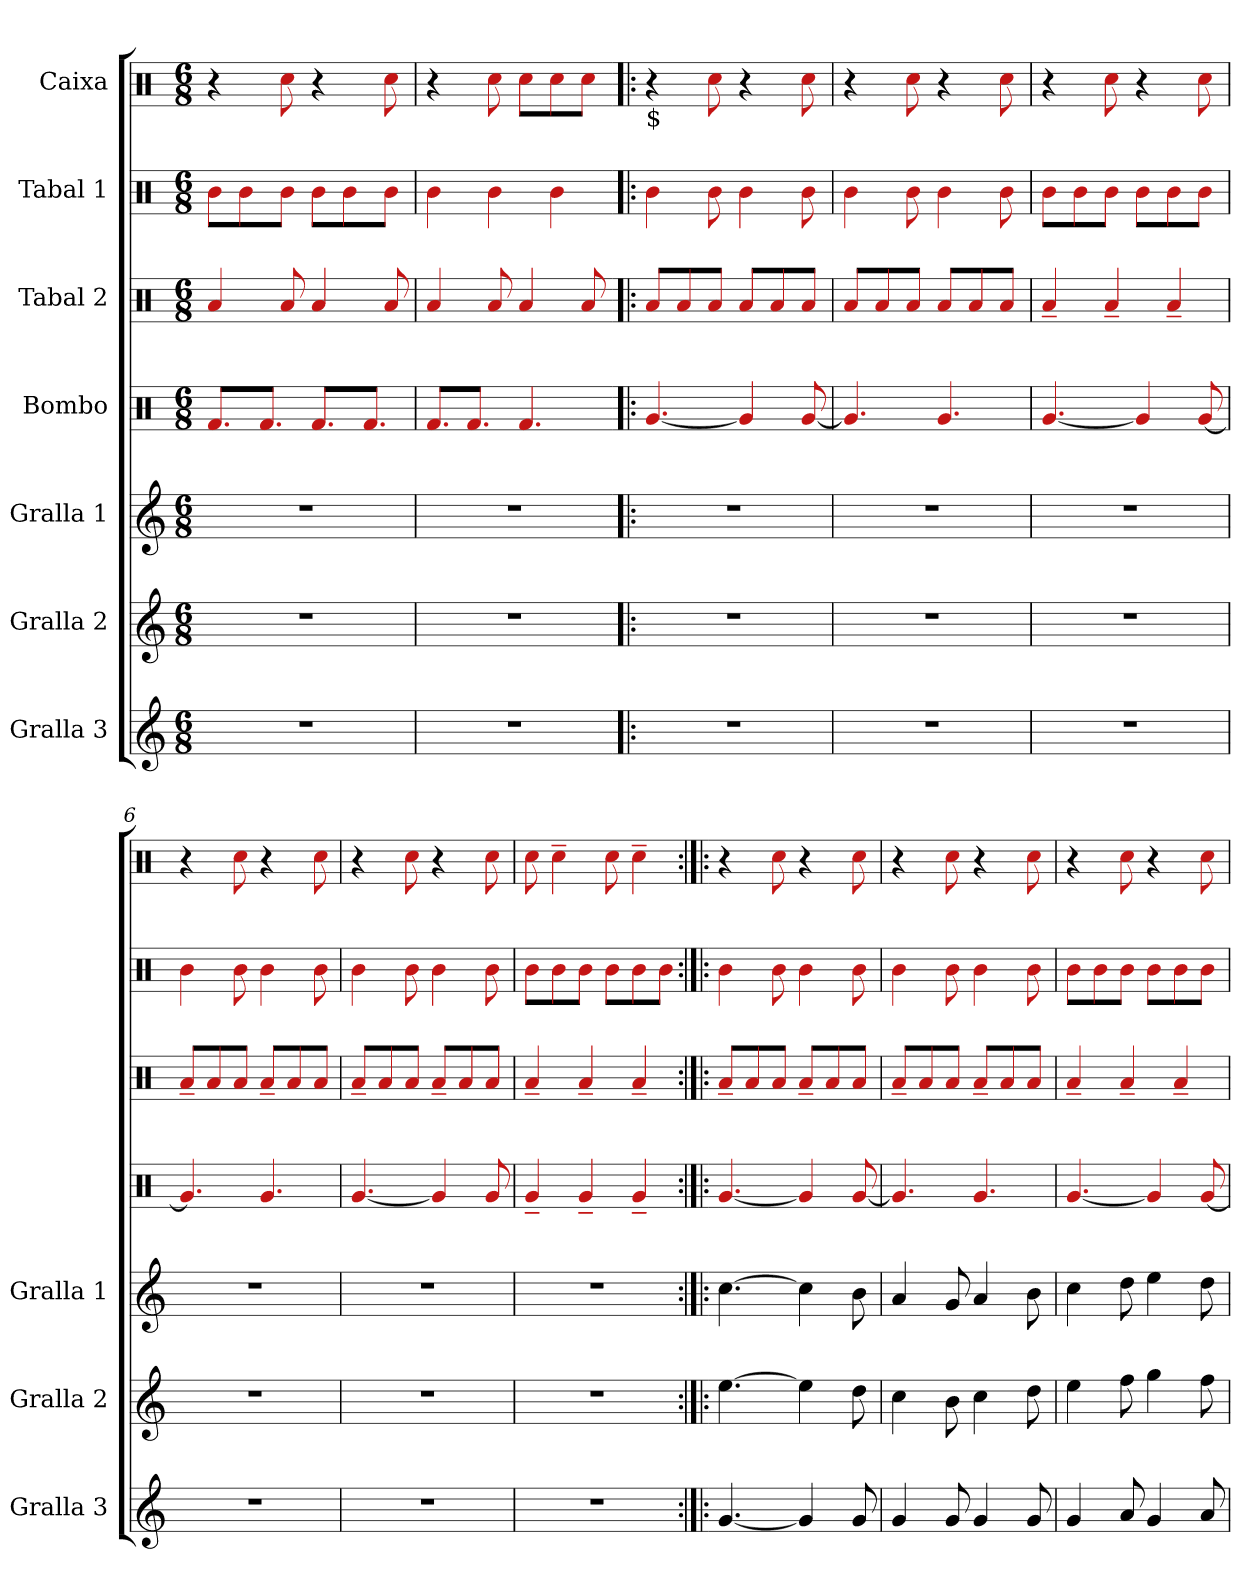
**kern	**kern	**kern	**kern	**kern	**kern	**kern
*part7	*part6	*part5	*part4	*part3	*part2	*part1
*staff7	*staff6	*staff5	*staff4	*staff3	*staff2	*staff1
*I"Gralla 3	*I"Gralla 2	*I"Gralla 1	*I"Bombo	*I"Tabal 2	*I"Tabal 1	*I"Caixa
*I'Gralla 3	*I'Gralla 2	*I'Gralla 1	*	*	*	*
*clefG2	*clefG2	*clefG2	*clefX	*clefX	*clefX	*clefX
*k[]	*k[]	*k[]	*k[]	*k[]	*k[]	*k[]
*M6/8	*M6/8	*M6/8	*M6/8	*M6/8	*M6/8	*M6/8
*MM150	*MM150	*MM150	*MM150	*MM150	*MM150	*MM150
=1	=1	=1	=1	=1	=1	=1
2.r	2.r	2.r	8.f/L	4a/	8b\L	4r
.	.	.	.	.	8b\	.
.	.	.	8.f/J	.	.	.
.	.	.	.	8a/	8b\J	8cc\
.	.	.	8.f/L	4a/	8b\L	4r
.	.	.	.	.	8b\	.
.	.	.	8.f/J	.	.	.
.	.	.	.	8a/	8b\J	8cc\
=2	=2	=2	=2	=2	=2	=2
2.r	2.r	2.r	8.f/L	4a/	4b\	4r
.	.	.	8.f/J	.	.	.
.	.	.	.	8a/	4b\	8cc\
.	.	.	4.f/	4a/	.	8cc\L
.	.	.	.	.	4b\	8cc\
.	.	.	.	8a/	.	8cc\J
=3!|:	=3!|:	=3!|:	=3!|:	=3!|:	=3!|:	=3!|:
!	!	!	!	!	!	!LO:TX:b:t=$
2.r	2.r	2.r	[4.g/	8a/L	4b\	4r
.	.	.	.	8a/	.	.
.	.	.	.	8a/J	8b\	8cc\
.	.	.	4g/]	8a/L	4b\	4r
.	.	.	.	8a/	.	.
.	.	.	[8g/	8a/J	8b\	8cc\
=4	=4	=4	=4	=4	=4	=4
2.r	2.r	2.r	4.g/]	8a/L	4b\	4r
.	.	.	.	8a/	.	.
.	.	.	.	8a/J	8b\	8cc\
.	.	.	4.g/	8a/L	4b\	4r
.	.	.	.	8a/	.	.
.	.	.	.	8a/J	8b\	8cc\
!!LO:PB:g=z
=5	=5	=5	=5	=5	=5	=5
2.r	2.r	2.r	[4.g/	4a~/	8b\L	4r
.	.	.	.	.	8b\	.
.	.	.	.	4a~/	8b\J	8cc\
.	.	.	4g/]	.	8b\L	4r
.	.	.	.	4a~/	8b\	.
.	.	.	[8g/	.	8b\J	8cc\
=6	=6	=6	=6	=6	=6	=6
2.r	2.r	2.r	4.g/]	8a~/L	4b\	4r
.	.	.	.	8a/	.	.
.	.	.	.	8a/J	8b\	8cc\
.	.	.	4.g/	8a~/L	4b\	4r
.	.	.	.	8a/	.	.
.	.	.	.	8a/J	8b\	8cc\
=7	=7	=7	=7	=7	=7	=7
2.r	2.r	2.r	[4.g/	8a~/L	4b\	4r
.	.	.	.	8a/	.	.
.	.	.	.	8a/J	8b\	8cc\
.	.	.	4g/]	8a~/L	4b\	4r
.	.	.	.	8a/	.	.
.	.	.	8g/	8a/J	8b\	8cc\
=8	=8	=8	=8	=8	=8	=8
2.r	2.r	2.r	4g~/	4a~/	8b\L	8cc\
.	.	.	.	.	8b\	4cc~\
.	.	.	4g~/	4a~/	8b\J	.
.	.	.	.	.	8b\L	8cc\
.	.	.	4g~/	4a~/	8b\	4cc~\
.	.	.	.	.	8b\J	.
!!LO:PB:g=z
=9:|!|:	=9:|!|:	=9:|!|:	=9:|!|:	=9:|!|:	=9:|!|:	=9:|!|:
[4.g/	[4.ee\	[4.cc\	[4.g/	8a~/L	4b\	4r
.	.	.	.	8a/	.	.
.	.	.	.	8a/J	8b\	8cc\
4g/]	4ee\]	4cc\]	4g/]	8a~/L	4b\	4r
.	.	.	.	8a/	.	.
8g/	8dd\	8b\	[8g/	8a/J	8b\	8cc\
=10	=10	=10	=10	=10	=10	=10
4g/	4cc\	4a/	4.g/]	8a~/L	4b\	4r
.	.	.	.	8a/	.	.
8g/	8b\	8g/	.	8a/J	8b\	8cc\
4g/	4cc\	4a/	4.g/	8a~/L	4b\	4r
.	.	.	.	8a/	.	.
8g/	8dd\	8b\	.	8a/J	8b\	8cc\
=11	=11	=11	=11	=11	=11	=11
4g/	4ee\	4cc\	[4.g/	4a~/	8b\L	4r
.	.	.	.	.	8b\	.
8a/	8ff\	8dd\	.	4a~/	8b\J	8cc\
4g/	4gg\	4ee\	4g/]	.	8b\L	4r
.	.	.	.	4a~/	8b\	.
8a/	8ff\	8dd\	[8g/	.	8b\J	8cc\
=	=	=	=	=	=	=
*-	*-	*-	*-	*-	*-	*-
